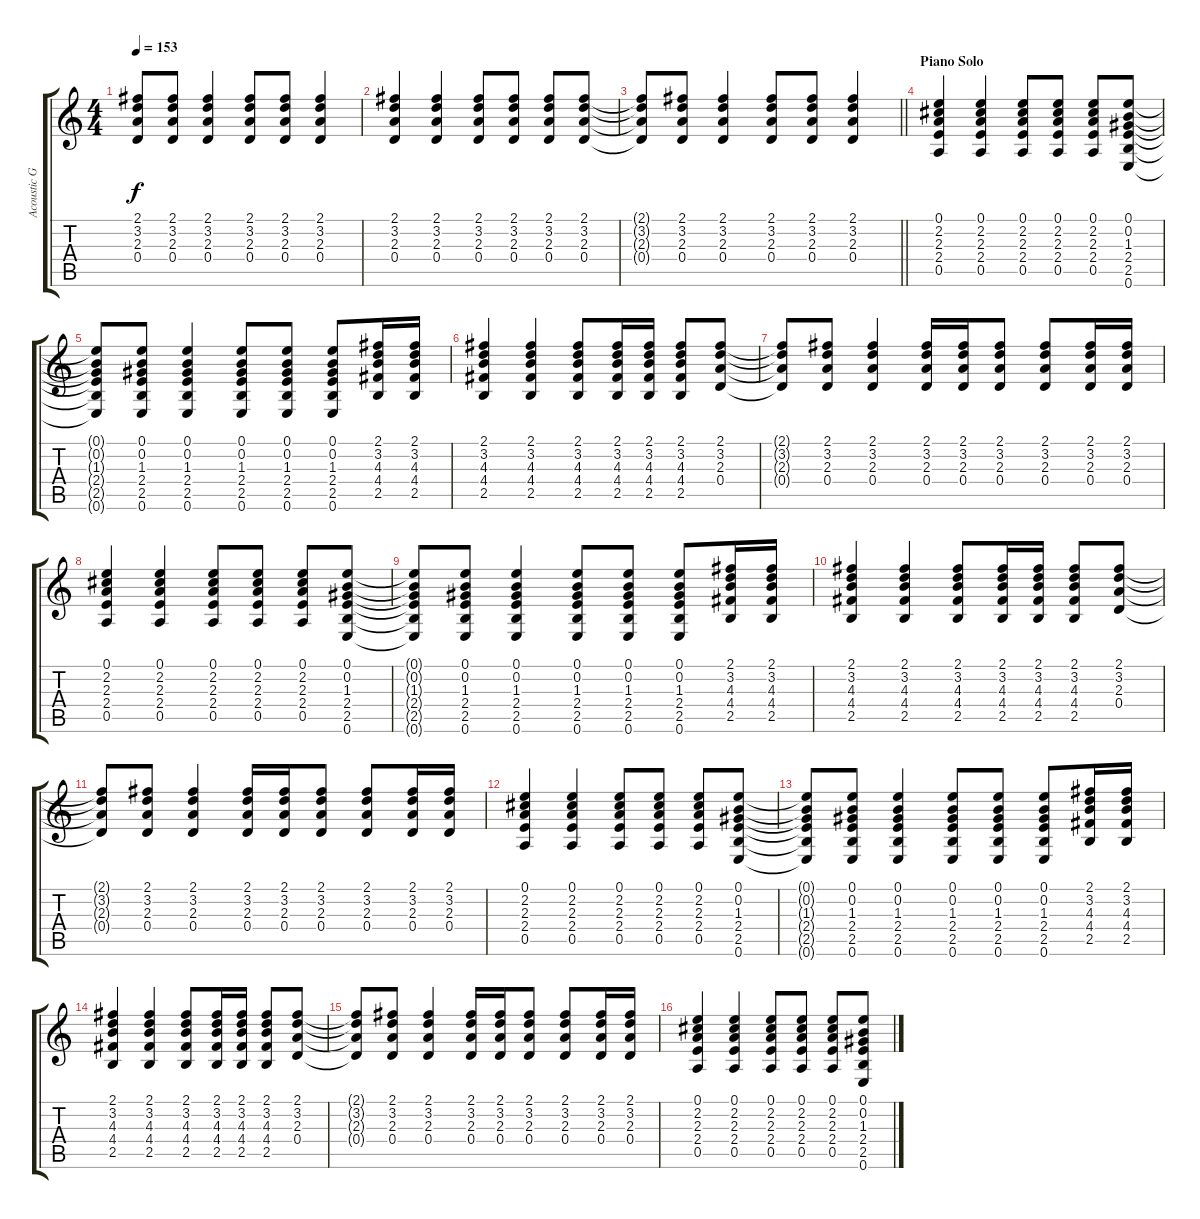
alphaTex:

\track ("Acoustic Guitar (Smith)" "Acoustic G") {instrument acousticguitarsteel}
\staff {score tabs}
\tuning (E4 B3 G3 D3 A2 E2) {hide}
\ts (4 4)
\tempo 153
\clef g2
\ks c
(2.1{t} 3.2{t} 2.3{t} 0.4{t}).8{dy f} (2.1 3.2 2.3 0.4).8 (2.1 3.2 2.3 0.4).4 (2.1 3.2 2.3 0.4).8 (2.1 3.2 2.3 0.4).8 (2.1 3.2 2.3 0.4).4 |
(2.1 3.2 2.3 0.4).4 (2.1 3.2 2.3 0.4).4 (2.1 3.2 2.3 0.4).8 (2.1 3.2 2.3 0.4).8 (2.1 3.2 2.3 0.4).8 (2.1 3.2 2.3 0.4).8 |
\barLineRight lightlight
(2.1{t} 3.2{t} 2.3{t} 0.4{t}).8 (2.1 3.2 2.3 0.4).8 (2.1 3.2 2.3 0.4).4 (2.1 3.2 2.3 0.4).8 (2.1 3.2 2.3 0.4).8 (2.1 3.2 2.3 0.4).4 |
\section ("" "Piano Solo")
(0.1 2.2 2.3 2.4 0.5).4 (0.1 2.2 2.3 2.4 0.5).4 (0.1 2.2 2.3 2.4 0.5).8 (0.1 2.2 2.3 2.4 0.5).8 (0.1 2.2 2.3 2.4 0.5).8 (0.1 0.2 1.3 2.4 2.5 0.6).8 |
(0.1{t} 0.2{t} 1.3{t} 2.4{t} 2.5{t} 0.6{t}).8 (0.1 0.2 1.3 2.4 2.5 0.6).8 (0.1 0.2 1.3 2.4 2.5 0.6).4 (0.1 0.2 1.3 2.4 2.5 0.6).8 (0.1 0.2 1.3 2.4 2.5 0.6).8 (0.1 0.2 1.3 2.4 2.5 0.6).8 (2.1 3.2 4.3 4.4 2.5).16 (2.1 3.2 4.3 4.4 2.5).16 |
(2.1 3.2 4.3 4.4 2.5).4 (2.1 3.2 4.3 4.4 2.5).4 (2.1 3.2 4.3 4.4 2.5).8 (2.1 3.2 4.3 4.4 2.5).16 (2.1 3.2 4.3 4.4 2.5).16 (2.1 3.2 4.3 4.4 2.5).8 (2.1 3.2 2.3 0.4).8 |
(2.1{t} 3.2{t} 2.3{t} 0.4{t}).8 (2.1 3.2 2.3 0.4).8 (2.1 3.2 2.3 0.4).4 (2.1 3.2 2.3 0.4).16 (2.1 3.2 2.3 0.4).16 (2.1 3.2 2.3 0.4).8 (2.1 3.2 2.3 0.4).8 (2.1 3.2 2.3 0.4).16 (2.1 3.2 2.3 0.4).16 |
(0.1 2.2 2.3 2.4 0.5).4 (0.1 2.2 2.3 2.4 0.5).4 (0.1 2.2 2.3 2.4 0.5).8 (0.1 2.2 2.3 2.4 0.5).8 (0.1 2.2 2.3 2.4 0.5).8 (0.1 0.2 1.3 2.4 2.5 0.6).8 |
(0.1{t} 0.2{t} 1.3{t} 2.4{t} 2.5{t} 0.6{t}).8 (0.1 0.2 1.3 2.4 2.5 0.6).8 (0.1 0.2 1.3 2.4 2.5 0.6).4 (0.1 0.2 1.3 2.4 2.5 0.6).8 (0.1 0.2 1.3 2.4 2.5 0.6).8 (0.1 0.2 1.3 2.4 2.5 0.6).8 (2.1 3.2 4.3 4.4 2.5).16 (2.1 3.2 4.3 4.4 2.5).16 |
(2.1 3.2 4.3 4.4 2.5).4 (2.1 3.2 4.3 4.4 2.5).4 (2.1 3.2 4.3 4.4 2.5).8 (2.1 3.2 4.3 4.4 2.5).16 (2.1 3.2 4.3 4.4 2.5).16 (2.1 3.2 4.3 4.4 2.5).8 (2.1 3.2 2.3 0.4).8 |
(2.1{t} 3.2{t} 2.3{t} 0.4{t}).8 (2.1 3.2 2.3 0.4).8 (2.1 3.2 2.3 0.4).4 (2.1 3.2 2.3 0.4).16 (2.1 3.2 2.3 0.4).16 (2.1 3.2 2.3 0.4).8 (2.1 3.2 2.3 0.4).8 (2.1 3.2 2.3 0.4).16 (2.1 3.2 2.3 0.4).16 |
(0.1 2.2 2.3 2.4 0.5).4 (0.1 2.2 2.3 2.4 0.5).4 (0.1 2.2 2.3 2.4 0.5).8 (0.1 2.2 2.3 2.4 0.5).8 (0.1 2.2 2.3 2.4 0.5).8 (0.1 0.2 1.3 2.4 2.5 0.6).8 |
(0.1{t} 0.2{t} 1.3{t} 2.4{t} 2.5{t} 0.6{t}).8 (0.1 0.2 1.3 2.4 2.5 0.6).8 (0.1 0.2 1.3 2.4 2.5 0.6).4 (0.1 0.2 1.3 2.4 2.5 0.6).8 (0.1 0.2 1.3 2.4 2.5 0.6).8 (0.1 0.2 1.3 2.4 2.5 0.6).8 (2.1 3.2 4.3 4.4 2.5).16 (2.1 3.2 4.3 4.4 2.5).16 |
(2.1 3.2 4.3 4.4 2.5).4 (2.1 3.2 4.3 4.4 2.5).4 (2.1 3.2 4.3 4.4 2.5).8 (2.1 3.2 4.3 4.4 2.5).16 (2.1 3.2 4.3 4.4 2.5).16 (2.1 3.2 4.3 4.4 2.5).8 (2.1 3.2 2.3 0.4).8 |
(2.1{t} 3.2{t} 2.3{t} 0.4{t}).8 (2.1 3.2 2.3 0.4).8 (2.1 3.2 2.3 0.4).4 (2.1 3.2 2.3 0.4).16 (2.1 3.2 2.3 0.4).16 (2.1 3.2 2.3 0.4).8 (2.1 3.2 2.3 0.4).8 (2.1 3.2 2.3 0.4).16 (2.1 3.2 2.3 0.4).16 |
(0.1 2.2 2.3 2.4 0.5).4 (0.1 2.2 2.3 2.4 0.5).4 (0.1 2.2 2.3 2.4 0.5).8 (0.1 2.2 2.3 2.4 0.5).8 (0.1 2.2 2.3 2.4 0.5).8 (0.1 0.2 1.3 2.4 2.5 0.6).8
